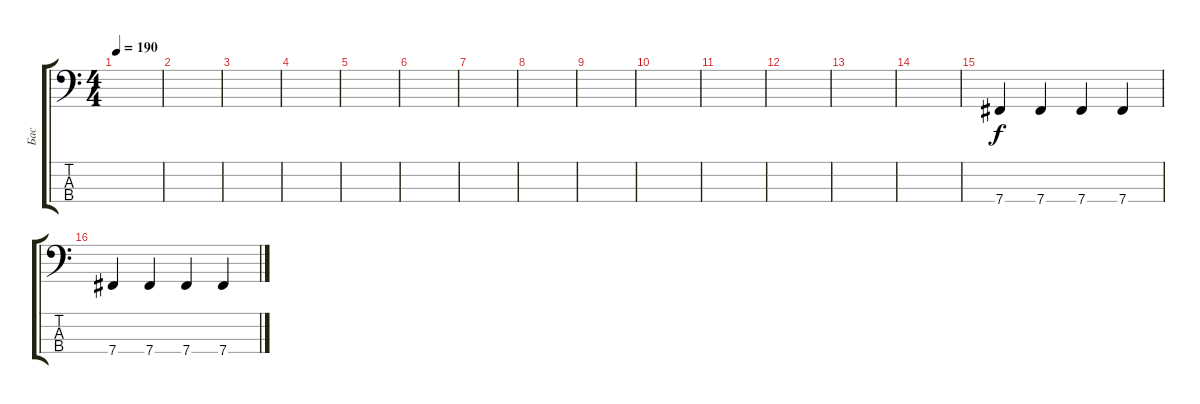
\track ("Бас" "Бас") {instrument electricbasspick}
\staff {score tabs}
\tuning (E2 B1 Gb1 B0) {hide}
\ts (4 4)
\tempo 190
\clef f4
\ks c
|
|
|
|
|
|
|
|
|
|
|
|
|
|
7.4.4 7.4.4 7.4.4 7.4.4 |
7.4.4 7.4.4 7.4.4 7.4.4
